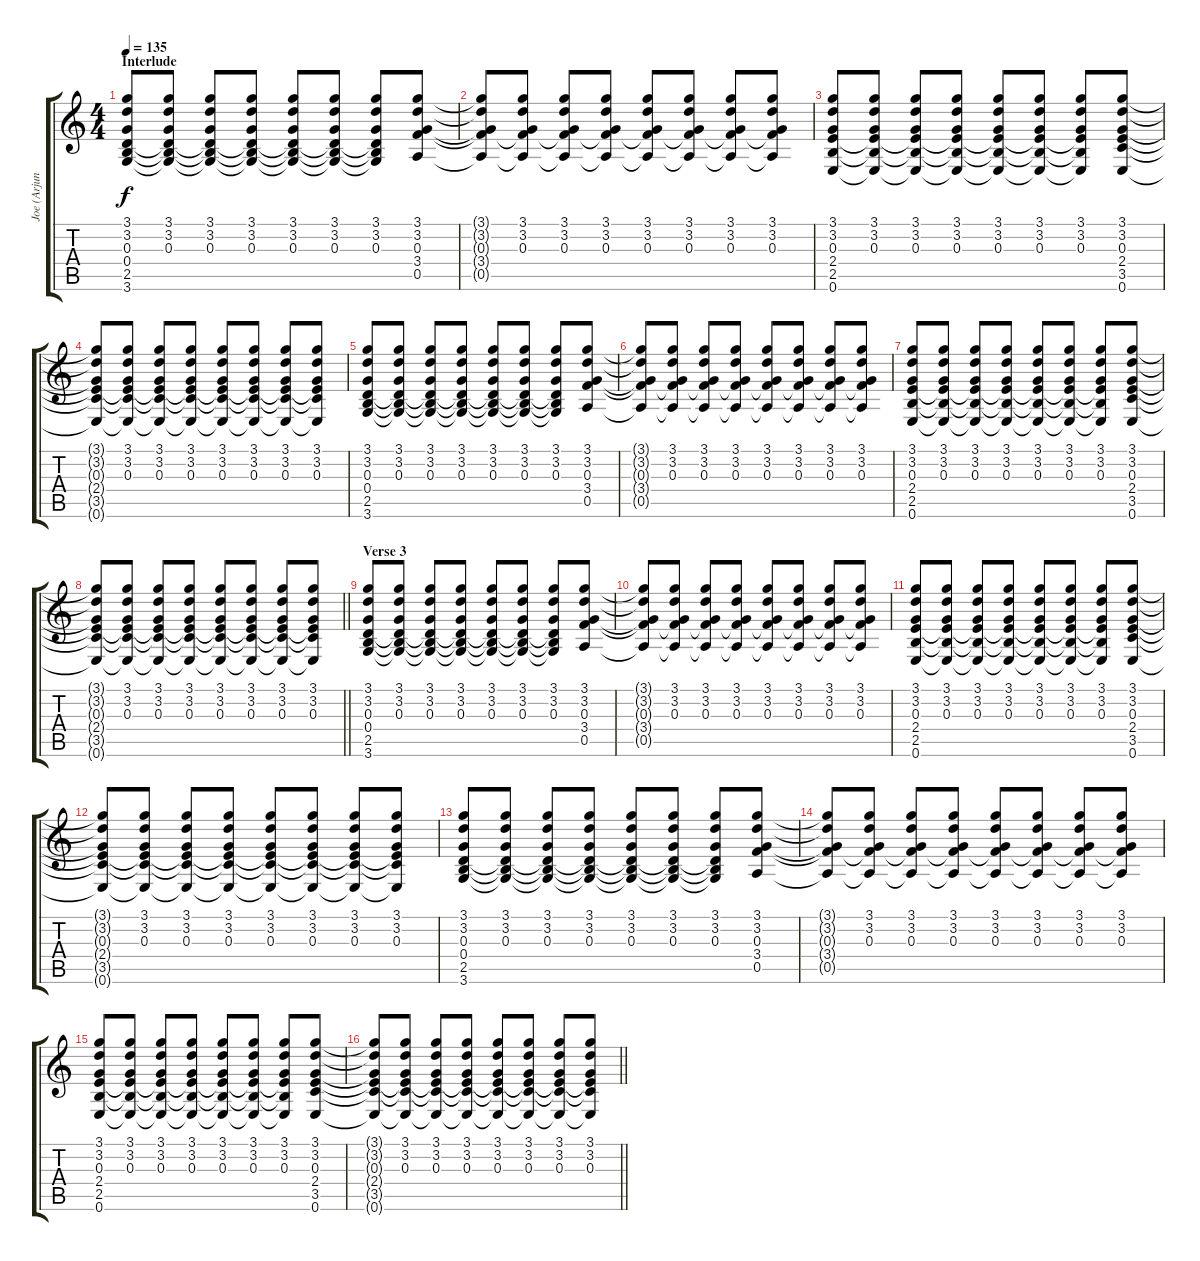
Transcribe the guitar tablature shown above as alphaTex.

\track ("Joe (Arjun Rampal)" "Joe (Arjun") {instrument distortionguitar}
\staff {score tabs}
\tuning (E4 B3 G3 D3 A2 E2) {hide}
\ts (4 4)
\section ("" "Interlude")
\tempo 135
\clef g2
\ks c
(3.1 3.2 0.3 0.4 2.5 3.6).8{dy f} (3.1 3.2 0.3 0.4{t} 2.5{t} 3.6{t}).8 (3.1 3.2 0.3 0.4{t} 2.5{t} 3.6{t}).8 (3.1 3.2 0.3 0.4{t} 2.5{t} 3.6{t}).8 (3.1 3.2 0.3 0.4{t} 2.5{t} 3.6{t}).8 (3.1 3.2 0.3 0.4{t} 2.5{t} 3.6{t}).8 (3.1 3.2 0.3 0.4{t} 2.5{t} 3.6{t}).8 (3.1 3.2 0.3 3.4 0.5).8 |
(3.1{t} 3.2{t} 0.3{t} 3.4{t} 0.5{t}).8 (3.1 3.2 0.3 3.4{t} 0.5{t}).8 (3.1 3.2 0.3 3.4{t} 0.5{t}).8 (3.1 3.2 0.3 3.4{t} 0.5{t}).8 (3.1 3.2 0.3 3.4{t} 0.5{t}).8 (3.1 3.2 0.3 3.4{t} 0.5{t}).8 (3.1 3.2 0.3 3.4{t} 0.5{t}).8 (3.1 3.2 0.3 3.4{t} 0.5{t}).8 |
(3.1 3.2 0.3 2.4 2.5 0.6).8 (3.1 3.2 0.3 2.4{t} 2.5{t} 0.6{t}).8 (3.1 3.2 0.3 2.4{t} 2.5{t} 0.6{t}).8 (3.1 3.2 0.3 2.4{t} 2.5{t} 0.6{t}).8 (3.1 3.2 0.3 2.4{t} 2.5{t} 0.6{t}).8 (3.1 3.2 0.3 2.4{t} 2.5{t} 0.6{t}).8 (3.1 3.2 0.3 2.4{t} 2.5{t} 0.6{t}).8 (3.1 3.2 0.3 2.4 3.5 0.6).8 |
(3.1{t} 3.2{t} 0.3{t} 2.4{t} 3.5{t} 0.6{t}).8 (3.1 3.2 0.3 2.4{t} 3.5{t} 0.6{t}).8 (3.1 3.2 0.3 2.4{t} 3.5{t} 0.6{t}).8 (3.1 3.2 0.3 2.4{t} 3.5{t} 0.6{t}).8 (3.1 3.2 0.3 2.4{t} 3.5{t} 0.6{t}).8 (3.1 3.2 0.3 2.4{t} 3.5{t} 0.6{t}).8 (3.1 3.2 0.3 2.4{t} 3.5{t} 0.6{t}).8 (3.1 3.2 0.3 2.4{t} 3.5{t} 0.6{t}).8 |
(3.1 3.2 0.3 0.4 2.5 3.6).8 (3.1 3.2 0.3 0.4{t} 2.5{t} 3.6{t}).8 (3.1 3.2 0.3 0.4{t} 2.5{t} 3.6{t}).8 (3.1 3.2 0.3 0.4{t} 2.5{t} 3.6{t}).8 (3.1 3.2 0.3 0.4{t} 2.5{t} 3.6{t}).8 (3.1 3.2 0.3 0.4{t} 2.5{t} 3.6{t}).8 (3.1 3.2 0.3 0.4{t} 2.5{t} 3.6{t}).8 (3.1 3.2 0.3 3.4 0.5).8 |
(3.1{t} 3.2{t} 0.3{t} 3.4{t} 0.5{t}).8 (3.1 3.2 0.3 3.4{t} 0.5{t}).8 (3.1 3.2 0.3 3.4{t} 0.5{t}).8 (3.1 3.2 0.3 3.4{t} 0.5{t}).8 (3.1 3.2 0.3 3.4{t} 0.5{t}).8 (3.1 3.2 0.3 3.4{t} 0.5{t}).8 (3.1 3.2 0.3 3.4{t} 0.5{t}).8 (3.1 3.2 0.3 3.4{t} 0.5{t}).8 |
(3.1 3.2 0.3 2.4 2.5 0.6).8 (3.1 3.2 0.3 2.4{t} 2.5{t} 0.6{t}).8 (3.1 3.2 0.3 2.4{t} 2.5{t} 0.6{t}).8 (3.1 3.2 0.3 2.4{t} 2.5{t} 0.6{t}).8 (3.1 3.2 0.3 2.4{t} 2.5{t} 0.6{t}).8 (3.1 3.2 0.3 2.4{t} 2.5{t} 0.6{t}).8 (3.1 3.2 0.3 2.4{t} 2.5{t} 0.6{t}).8 (3.1 3.2 0.3 2.4 3.5 0.6).8 |
\barLineRight lightlight
(3.1{t} 3.2{t} 0.3{t} 2.4{t} 3.5{t} 0.6{t}).8 (3.1 3.2 0.3 2.4{t} 3.5{t} 0.6{t}).8 (3.1 3.2 0.3 2.4{t} 3.5{t} 0.6{t}).8 (3.1 3.2 0.3 2.4{t} 3.5{t} 0.6{t}).8 (3.1 3.2 0.3 2.4{t} 3.5{t} 0.6{t}).8 (3.1 3.2 0.3 2.4{t} 3.5{t} 0.6{t}).8 (3.1 3.2 0.3 2.4{t} 3.5{t} 0.6{t}).8 (3.1 3.2 0.3 2.4{t} 3.5{t} 0.6{t}).8 |
\section ("" "Verse 3")
(3.1 3.2 0.3 0.4 2.5 3.6).8 (3.1 3.2 0.3 0.4{t} 2.5{t} 3.6{t}).8 (3.1 3.2 0.3 0.4{t} 2.5{t} 3.6{t}).8 (3.1 3.2 0.3 0.4{t} 2.5{t} 3.6{t}).8 (3.1 3.2 0.3 0.4{t} 2.5{t} 3.6{t}).8 (3.1 3.2 0.3 0.4{t} 2.5{t} 3.6{t}).8 (3.1 3.2 0.3 0.4{t} 2.5{t} 3.6{t}).8 (3.1 3.2 0.3 3.4 0.5).8 |
(3.1{t} 3.2{t} 0.3{t} 3.4{t} 0.5{t}).8 (3.1 3.2 0.3 3.4{t} 0.5{t}).8 (3.1 3.2 0.3 3.4{t} 0.5{t}).8 (3.1 3.2 0.3 3.4{t} 0.5{t}).8 (3.1 3.2 0.3 3.4{t} 0.5{t}).8 (3.1 3.2 0.3 3.4{t} 0.5{t}).8 (3.1 3.2 0.3 3.4{t} 0.5{t}).8 (3.1 3.2 0.3 3.4{t} 0.5{t}).8 |
(3.1 3.2 0.3 2.4 2.5 0.6).8 (3.1 3.2 0.3 2.4{t} 2.5{t} 0.6{t}).8 (3.1 3.2 0.3 2.4{t} 2.5{t} 0.6{t}).8 (3.1 3.2 0.3 2.4{t} 2.5{t} 0.6{t}).8 (3.1 3.2 0.3 2.4{t} 2.5{t} 0.6{t}).8 (3.1 3.2 0.3 2.4{t} 2.5{t} 0.6{t}).8 (3.1 3.2 0.3 2.4{t} 2.5{t} 0.6{t}).8 (3.1 3.2 0.3 2.4 3.5 0.6).8 |
(3.1{t} 3.2{t} 0.3{t} 2.4{t} 3.5{t} 0.6{t}).8 (3.1 3.2 0.3 2.4{t} 3.5{t} 0.6{t}).8 (3.1 3.2 0.3 2.4{t} 3.5{t} 0.6{t}).8 (3.1 3.2 0.3 2.4{t} 3.5{t} 0.6{t}).8 (3.1 3.2 0.3 2.4{t} 3.5{t} 0.6{t}).8 (3.1 3.2 0.3 2.4{t} 3.5{t} 0.6{t}).8 (3.1 3.2 0.3 2.4{t} 3.5{t} 0.6{t}).8 (3.1 3.2 0.3 2.4{t} 3.5{t} 0.6{t}).8 |
(3.1 3.2 0.3 0.4 2.5 3.6).8 (3.1 3.2 0.3 0.4{t} 2.5{t} 3.6{t}).8 (3.1 3.2 0.3 0.4{t} 2.5{t} 3.6{t}).8 (3.1 3.2 0.3 0.4{t} 2.5{t} 3.6{t}).8 (3.1 3.2 0.3 0.4{t} 2.5{t} 3.6{t}).8 (3.1 3.2 0.3 0.4{t} 2.5{t} 3.6{t}).8 (3.1 3.2 0.3 0.4{t} 2.5{t} 3.6{t}).8 (3.1 3.2 0.3 3.4 0.5).8 |
(3.1{t} 3.2{t} 0.3{t} 3.4{t} 0.5{t}).8 (3.1 3.2 0.3 3.4{t} 0.5{t}).8 (3.1 3.2 0.3 3.4{t} 0.5{t}).8 (3.1 3.2 0.3 3.4{t} 0.5{t}).8 (3.1 3.2 0.3 3.4{t} 0.5{t}).8 (3.1 3.2 0.3 3.4{t} 0.5{t}).8 (3.1 3.2 0.3 3.4{t} 0.5{t}).8 (3.1 3.2 0.3 3.4{t} 0.5{t}).8 |
(3.1 3.2 0.3 2.4 2.5 0.6).8 (3.1 3.2 0.3 2.4{t} 2.5{t} 0.6{t}).8 (3.1 3.2 0.3 2.4{t} 2.5{t} 0.6{t}).8 (3.1 3.2 0.3 2.4{t} 2.5{t} 0.6{t}).8 (3.1 3.2 0.3 2.4{t} 2.5{t} 0.6{t}).8 (3.1 3.2 0.3 2.4{t} 2.5{t} 0.6{t}).8 (3.1 3.2 0.3 2.4{t} 2.5{t} 0.6{t}).8 (3.1 3.2 0.3 2.4 3.5 0.6).8 |
\barLineRight lightlight
(3.1{t} 3.2{t} 0.3{t} 2.4{t} 3.5{t} 0.6{t}).8 (3.1 3.2 0.3 2.4{t} 3.5{t} 0.6{t}).8 (3.1 3.2 0.3 2.4{t} 3.5{t} 0.6{t}).8 (3.1 3.2 0.3 2.4{t} 3.5{t} 0.6{t}).8 (3.1 3.2 0.3 2.4{t} 3.5{t} 0.6{t}).8 (3.1 3.2 0.3 2.4{t} 3.5{t} 0.6{t}).8 (3.1 3.2 0.3 2.4{t} 3.5{t} 0.6{t}).8 (3.1 3.2 0.3 2.4{t} 3.5{t} 0.6{t}).8
